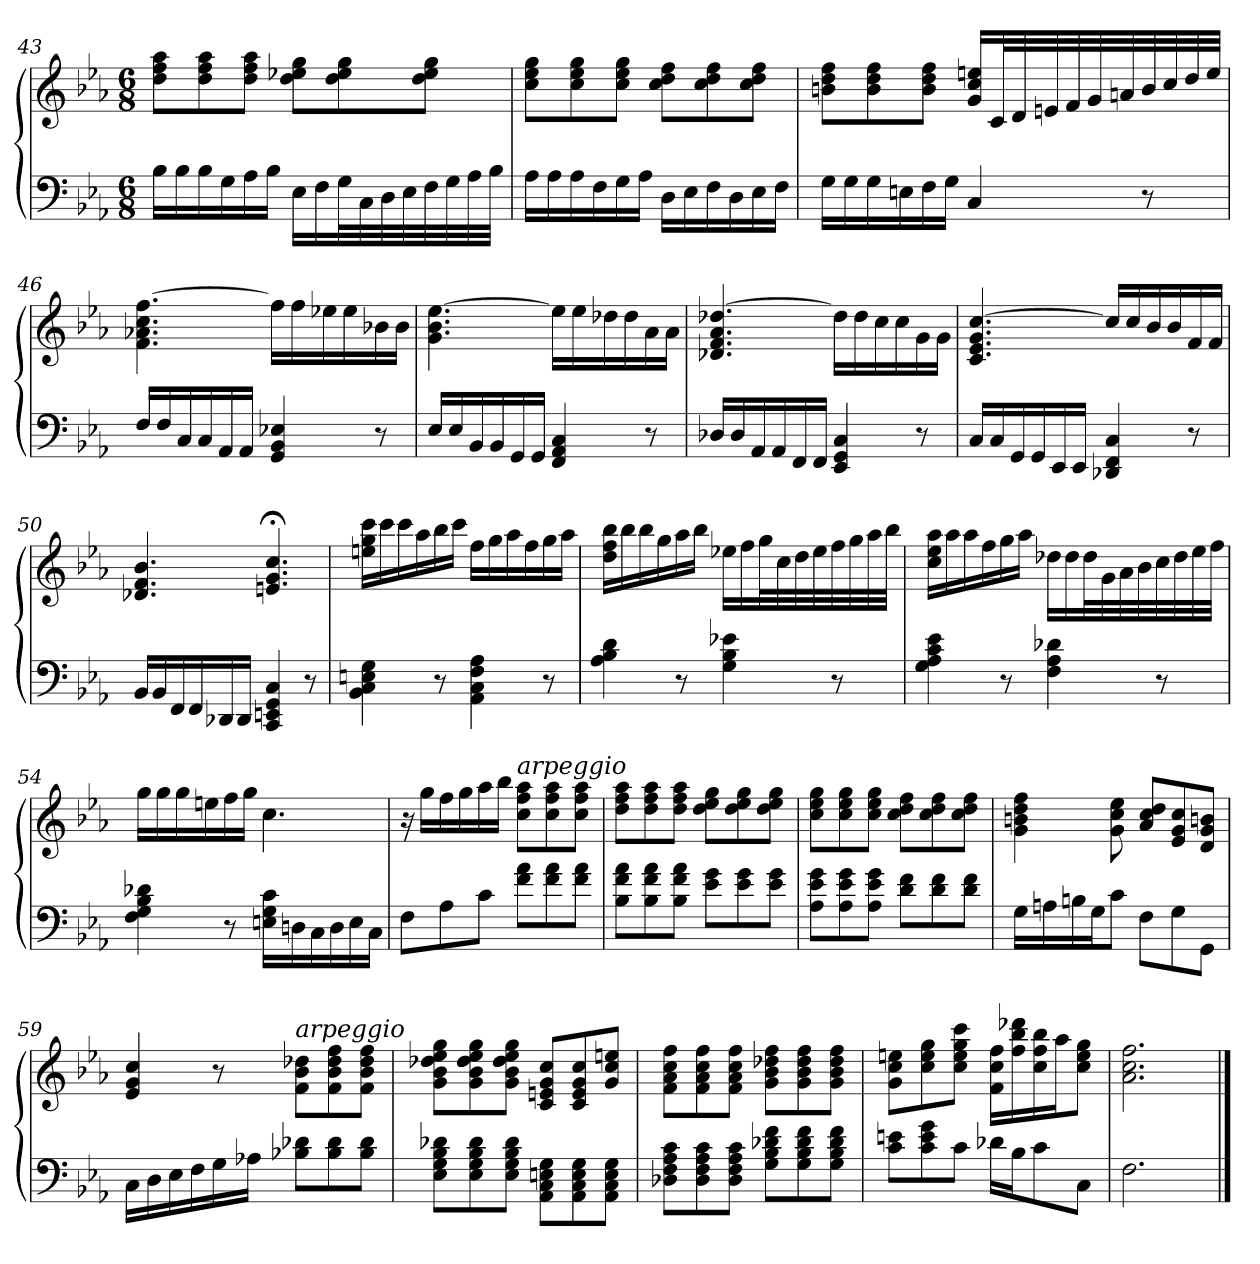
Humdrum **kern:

**kern	**kern
*part1	*part1
*staff2	*staff1
*clefF4	*clefG2
*k[b-e-a-]	*k[b-e-a-]
*E-:	*E-:
*M6/8	*M6/8
=43	=43
16B-\LL	8dd\ 8ff\ 8aa-\L
16B-\	.
16B-\	8dd\ 8ff\ 8aa-\
16G\	.
16A-\	8dd\ 8ff\ 8aa-\J
16B-\JJ	.
16E-\LL	8dd\ 8ee-X\ 8gg\L
16F\	.
32G\L	8dd\ 8ee-\ 8gg\
32C\	.
32D\	.
32E-\	.
32F\	8dd\ 8ee-\ 8gg\J
32G\	.
32A-\	.
32B-\JJJ	.
=44	=44
16A-\LL	8cc\ 8ee-\ 8gg\L
16A-\	.
16A-\	8cc\ 8ee-\ 8gg\
16F\	.
16G\	8cc\ 8ee-\ 8gg\J
16A-\JJ	.
16D\LL	8cc\ 8dd\ 8ff\L
16E-\	.
16F\	8cc\ 8dd\ 8ff\
16D\	.
16E-\	8cc\ 8dd\ 8ff\J
16F\JJ	.
=45	=45
16G\LL	8bn\ 8dd\ 8ff\L
16G\	.
16G\	8b\ 8dd\ 8ff\
16En\	.
16F\	8b\ 8dd\ 8ff\J
16G\JJ	.
4C/	16g/ 16cc/ 16een/LL
.	32c/L
.	32d/
.	32en/
.	32f/
.	32g/
.	32an/
8r	32b/
.	32cc/
.	32dd/
.	32ee/JJJ
!!LO:PB:g=z
=46	=46
16F/LL	4.f\ 4.a-X\ 4.cc\ [4.ff\
16F/	.
16C/	.
16C/	.
16AA-/	.
16AA-/JJ	.
4GG/ 4BB-/ 4E-X/	16ff\LL]
.	16ff\
.	16ee-X\
.	16ee-\
8r	16b-X\
.	16b-\JJ
=47	=47
16E-/LL	4.g\ 4.b-\ [4.ee-\
16E-/	.
16BB-/	.
16BB-/	.
16GG/	.
16GG/JJ	.
4FF/ 4AA-/ 4C/	16ee-\LL]
.	16ee-\
.	16dd-X\
.	16dd-\
8r	16a-\
.	16a-\JJ
=48	=48
16D-X/LL	4.d-X/ 4.f/ 4.a-/ [4.dd-X/
16D-/	.
16AA-/	.
16AA-/	.
16FF/	.
16FF/JJ	.
4EE-/ 4GG/ 4C/	16dd-\LL]
.	16dd-\
.	16cc\
.	16cc\
8r	16g\
.	16g\JJ
=49	=49
16C/LL	4.c/ 4.e-/ 4.g/ [4.cc/
16C/	.
16GG/	.
16GG/	.
16EE-/	.
16EE-/JJ	.
4DD-X/ 4FF/ 4C/	16cc/LL]
.	16cc/
.	16b-/
.	16b-/
8r	16f/
.	16f/JJ
!!LO:LB:g=z
=50	=50
16BB-/LL	4.d-X/ 4.f/ 4.b-/
16BB-/	.
16FF/	.
16FF/	.
16DD-X/	.
16DD-/JJ	.
4CC/ 4EEn/ 4GG/ 4C/	4.en;</ 4.g;</ 4.cc;</
8r	.
=51	=51
4BB-\ 4C\ 4En\ 4G\	16een\ 16gg\ 16ccc\LL
.	16ccc\
.	16ccc\
.	16aa-\
8r	16bb-\
.	16ccc\JJ
4AA-\ 4C\ 4F\ 4A-\	16ff\LL
.	16gg\
.	16aa-\
.	16ff\
8r	16gg\
.	16aa-\JJ
=52	=52
4A-\ 4B-\ 4d\	16dd\ 16ff\ 16bb-\LL
.	16bb-\
.	16bb-\
.	16gg\
8r	16aa-\
.	16bb-\JJ
4G\ 4B-\ 4e-X\	16ee-X\LL
.	16ff\
.	32gg\L
.	32cc\
.	32dd\
.	32ee-\
8r	32ff\
.	32gg\
.	32aa-\
.	32bb-\JJJ
!!LO:LB:g=z
=53	=53
4G\ 4A-\ 4c\ 4e-\	16cc\ 16ee-\ 16aa-\LL
.	16aa-\
.	16aa-\
.	16ff\
8r	16gg\
.	16aa-\JJ
4F\ 4A-\ 4d-X\	16dd-X\LL
.	16dd-\
.	32dd-\L
.	32g\
.	32a-\
.	32b-\
8r	32cc\
.	32dd-\
.	32ee-\
.	32ff\JJJ
=54	=54
4F\ 4G\ 4B-\ 4d-X\	16gg\LL
.	16gg\
.	16gg\
.	16een\
8r	16ff\
.	16gg\JJ
16En\ 16G\ 16c\LL	4.cc\
16Dn\	.
16C\	.
16D\	.
16E\	.
16C\JJ	.
=55	=55
8F\L	16r
.	16gg\LL
8A-\	16ff\
.	16gg\
8c\J	16aa-\
.	16bb-\JJ
!	!LO:TX:i:t=arpeggio
8f\ 8a-\L	8cc\ 8ff\ 8aa-\L
8f\ 8a-\	8cc\ 8ff\ 8aa-\
8f\ 8a-\J	8cc\ 8ff\ 8aa-\J
=56	=56
8B-\ 8f\ 8a-\L	8dd\ 8ff\ 8aa-\L
8B-\ 8f\ 8a-\	8dd\ 8ff\ 8aa-\
8B-\ 8f\ 8a-\J	8dd\ 8ff\ 8aa-\J
8e-\ 8g\L	8dd\ 8ee-\ 8gg\L
8e-\ 8g\	8dd\ 8ee-\ 8gg\
8e-\ 8g\J	8dd\ 8ee-\ 8gg\J
!!LO:LB:g=z
=57	=57
8A-\ 8e-\ 8g\L	8cc\ 8ee-\ 8gg\L
8A-\ 8e-\ 8g\	8cc\ 8ee-\ 8gg\
8A-\ 8e-\ 8g\J	8cc\ 8ee-\ 8gg\J
8d\ 8f\L	8cc\ 8dd\ 8ff\L
8d\ 8f\	8cc\ 8dd\ 8ff\
8d\ 8f\J	8cc\ 8dd\ 8ff\J
=58	=58
16G\LL	4g\ 4bn\ 4dd\ 4ff\
16An\	.
16Bn\	.
16G\J	.
8c\J	8g\ 8cc\ 8ee-\
8F\L	8a-/ 8cc/ 8dd/L
8G\	8e-/ 8g/ 8cc/
8GG\J	8d/ 8g/ 8bn/J
=59	=59
16C\LL	4e-/ 4g/ 4cc/
16D\	.
16E-\	.
16F\	.
16G\	8r
16A-X\JJ	.
!	!LO:TX:i:t=arpeggio
8B-X\ 8d-X\L	8f\ 8b-\ 8dd-X\L
8B-\ 8d-\	8f\ 8b-\ 8dd-\ 8ff\
8B-\ 8d-\J	8f\ 8b-\ 8dd-\ 8ff\J
!!LO:LB:g=z
=60	=60
8E-\ 8G\ 8B-\ 8d-X\L	8g\ 8b-\ 8dd-X\ 8ee-\ 8gg\L
8E-\ 8G\ 8B-\ 8d-\	8g\ 8b-\ 8dd-\ 8ee-\ 8gg\
8E-\ 8G\ 8B-\ 8d-\J	8g\ 8b-\ 8dd-\ 8ee-\ 8gg\J
8AA-\ 8C\ 8En\ 8G\L	8c/ 8en/ 8g/ 8cc/L
8AA-\ 8C\ 8E\ 8G\	8c/ 8e/ 8g/ 8cc/
8AA-\ 8C\ 8E\ 8G\J	8g/ 8cc/ 8een/J
=61	=61
8D-X\ 8F\ 8A-\ 8c\L	8f\ 8a-\ 8cc\ 8ff\L
8D-\ 8F\ 8A-\ 8c\	8f\ 8a-\ 8cc\ 8ff\
8D-\ 8F\ 8A-\ 8c\J	8f\ 8a-\ 8cc\ 8ff\J
8G\ 8B-\ 8d-X\ 8f\L	8g\ 8b-\ 8dd-X\ 8ff\L
8G\ 8B-\ 8d-\ 8f\	8g\ 8b-\ 8dd-\ 8ff\
8G\ 8B-\ 8d-\ 8f\J	8g\ 8b-\ 8dd-\ 8ff\J
=62	=62
8c\ 8en\L	8g\ 8cc\ 8een\L
8c\ 8e\ 8g\	8cc\ 8ee\ 8gg\
8c\J	8cc\ 8ee\ 8gg\ 8ccc\J
16d-X\LL	16f\ 16cc\ 16ff\LL
16B-\J	16ff\ 16bb-\ 16ddd-X\
8c\	16cc\ 16ff\ 16bb-\
.	16aa-\J
8C\J	8cc\ 8ee\ 8gg\J
=63	=63
2.F\	2.a-\ 2.cc\ 2.ff\
==	==
*-	*-
